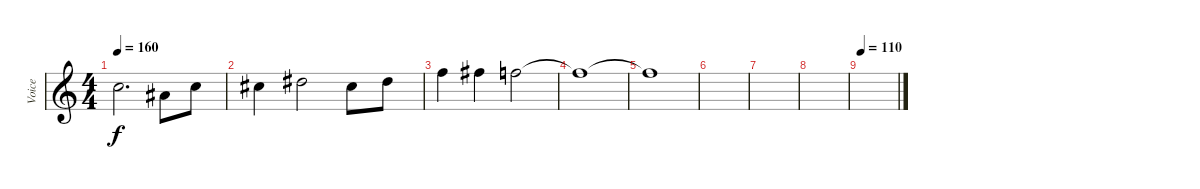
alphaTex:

\track ("Voice" "Voice") {instrument choiraahs}
\staff {score}
\tuning (E4 B3 G3 D3 A2 E2) {hide}
\ts (4 4)
\tempo 160
\clef g2
\ks c
8.1.2{d dy f} 6.1.8 8.1.8 |
9.1.4 11.1.2 9.1.8 11.1.8 |
13.1.4 14.1.4 13.1.2 |
13.1{t}.1 |
13.1{t}.1 |
|
|
|
\tempo 110
